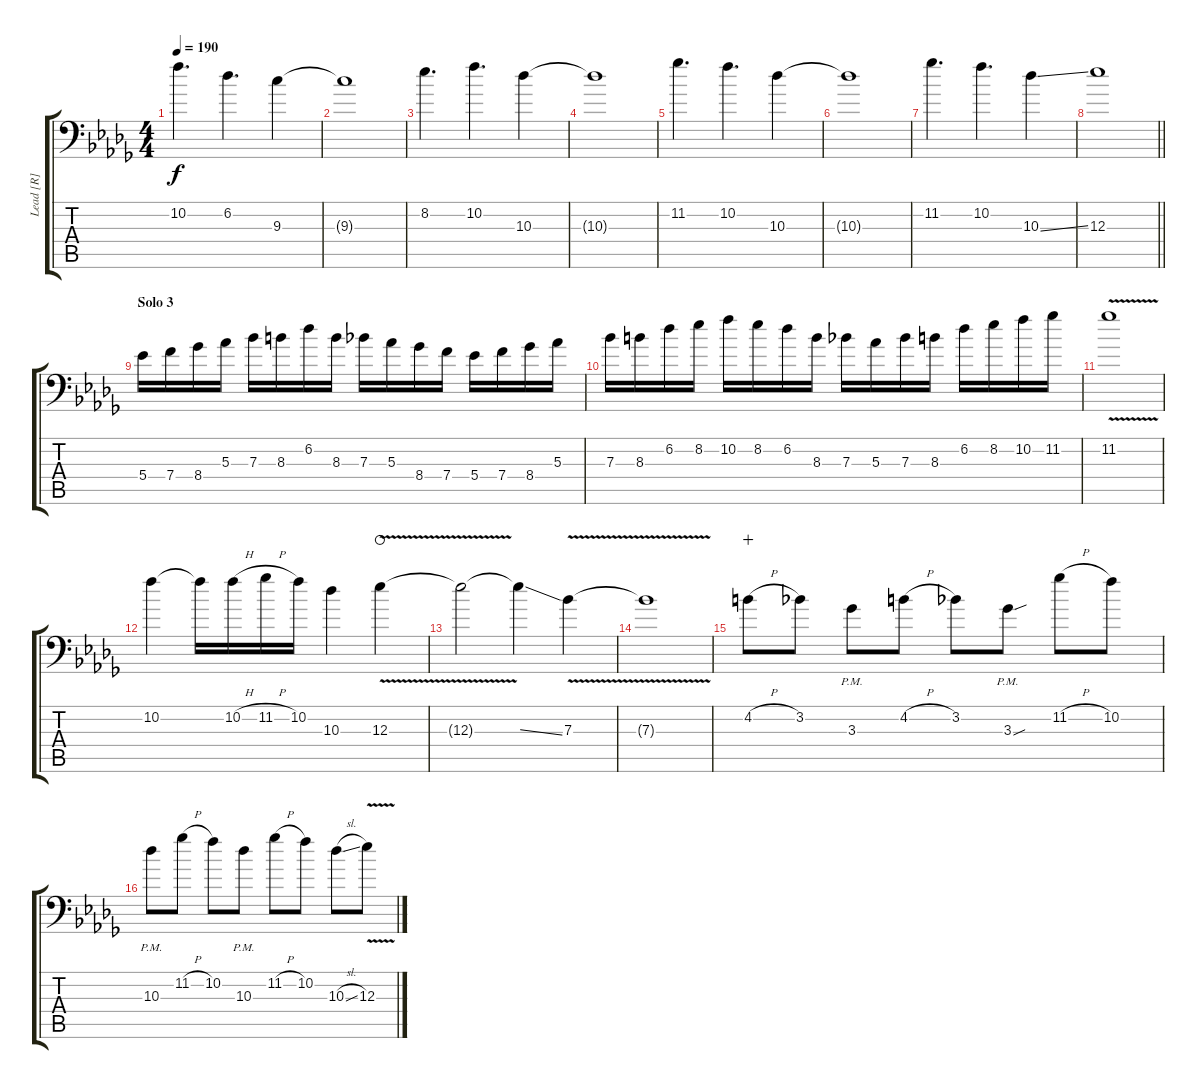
\track ("Lead [R]" "Lead [R]") {instrument distortionguitar}
\staff {score tabs}
\tuning (C4 G3 Eb3 Bb2 F2 Bb1) {hide}
\ts (4 4)
\tempo 190
\clef f4
\ks db
10.2.4{d dy f} 6.2.4{d} 9.3.4 |
9.3{t}.1 |
8.2.4{d} 10.2.4{d} 10.3.4 |
10.3{t}.1 |
11.2.4{d} 10.2.4{d} 10.3.4 |
10.3{t}.1 |
11.2.4{d} 10.2.4{d} 10.3{ss}.4 |
\barLineRight lightlight
12.3.1 |
\section ("" "Solo 3")
5.4.16{volume 9} 7.4.16 8.4.16 5.3.16 7.3.16 8.3.16 6.2.16 8.3.16 7.3.16 5.3.16 8.4.16 7.4.16 5.4.16 7.4.16 8.4.16 5.3.16 |
7.3.16 8.3.16 6.2.16 8.2.16 10.2.16 8.2.16 6.2.16 8.3.16 7.3.16 5.3.16 7.3.16 8.3.16 6.2.16 8.2.16 10.2.16 11.2.16 |
11.2{v}.1 |
10.2.4 10.2{t}.16 10.2{h}.16 11.2{h}.16 10.2.16 10.3.4 12.3{v}.4{waho} |
12.3{t}.2 12.3{ss t}.4 7.3{v}.4 |
7.3{t}.1 |
4.2{h}.8{wahc} 3.2.8 3.3{pm}.8 4.2{h}.8 3.2.8 3.3{sou pm}.8 11.2{h}.8 10.2.8 |
10.3{pm}.8 11.2{h}.8 10.2.8 10.3{pm}.8 11.2{h}.8 10.2.8 10.3{sl}.8 12.3{v}.8
